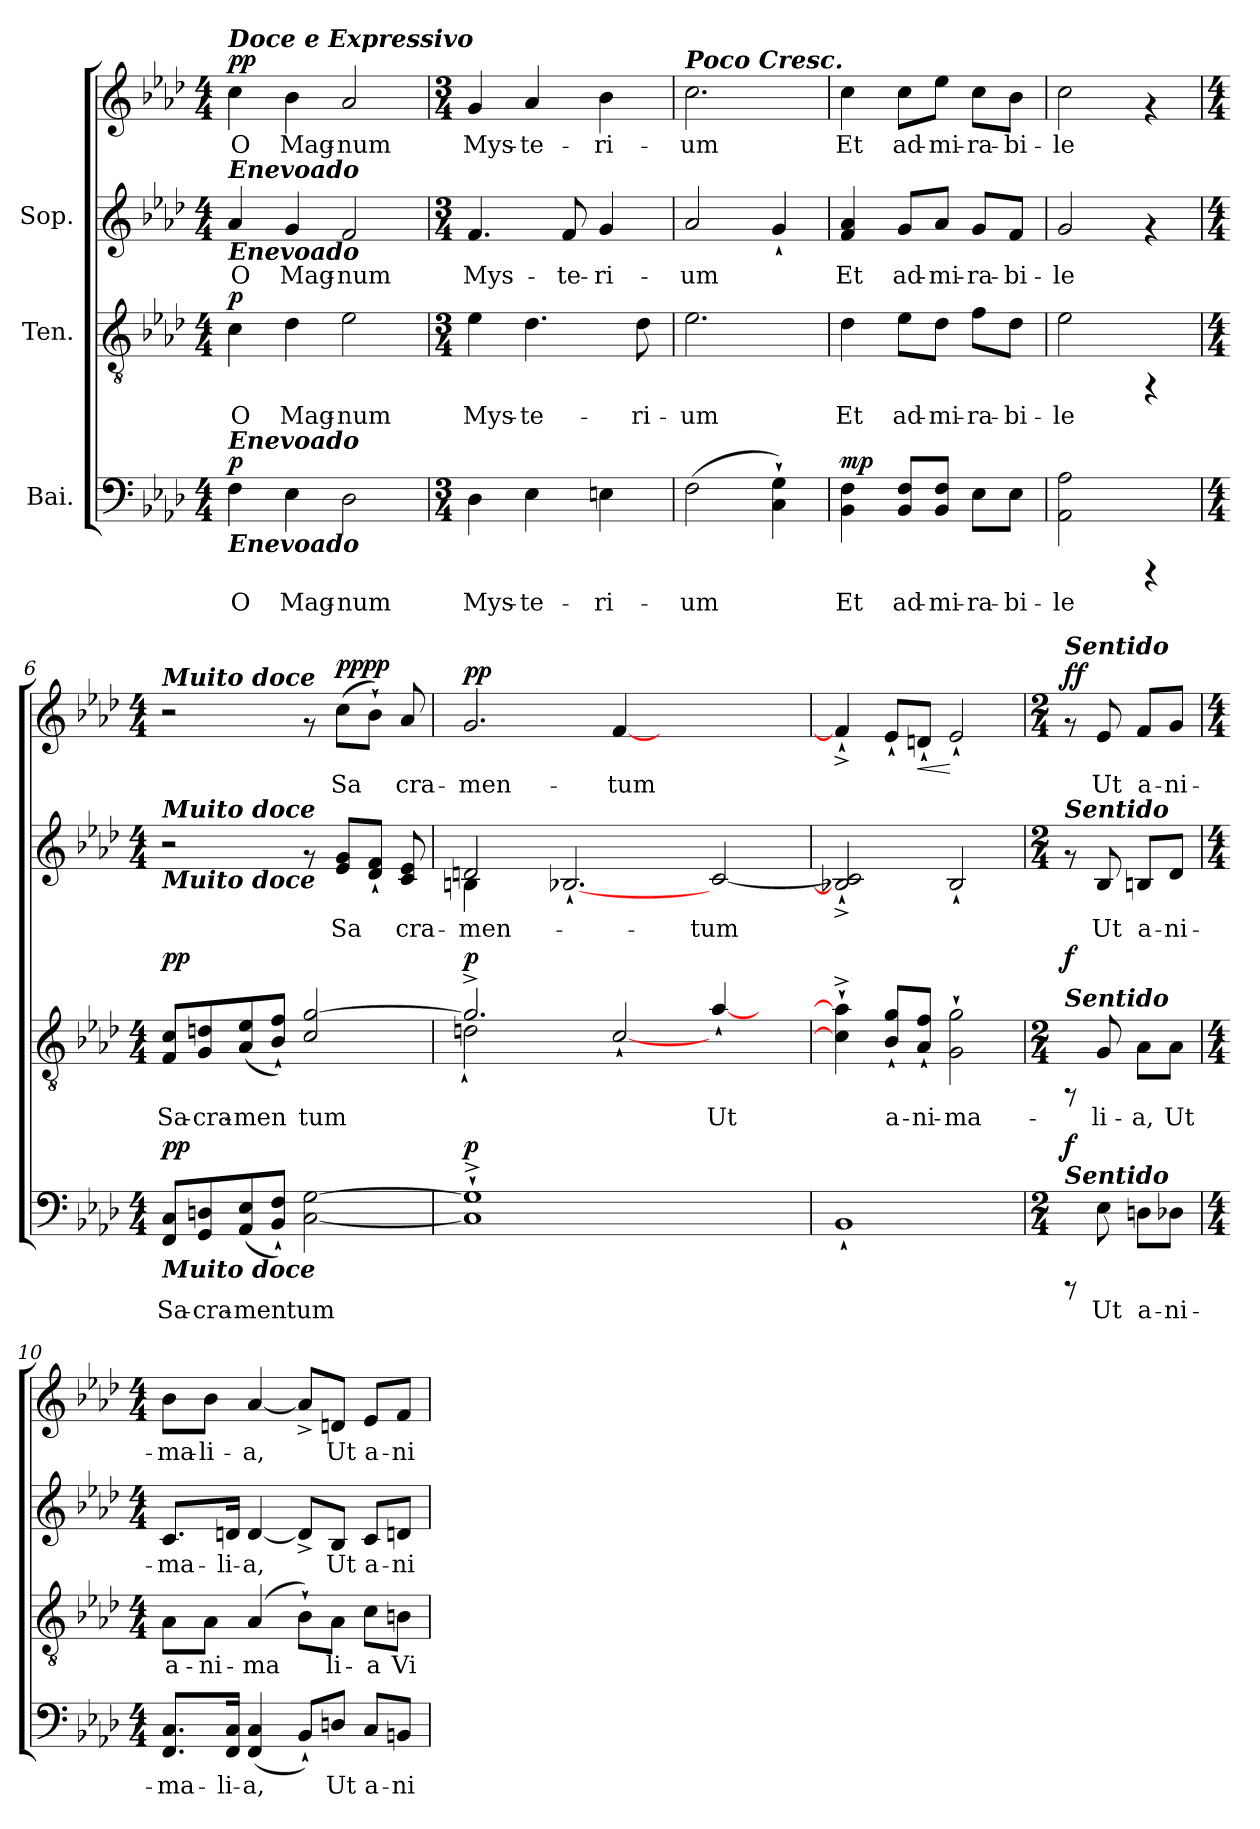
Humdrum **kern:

**kern	**text	**dynam	**kern	**text	**dynam	**kern	**text	**kern	**text	**dynam
*part3	*part3	*part3	*part2	*part2	*part2	*part1	*part1	*part1	*part1	*part1
*staff4	*staff4	*staff4	*staff3	*staff3	*staff3	*staff2	*staff2	*staff1	*staff1	*staff1/2
*I"Bai.	*	*	*I"Ten.	*	*	*I"Sop.	*	*	*	*
!!LO:PB:g=z
*stria5	*	*	*stria5	*	*	*stria5	*	*stria5	*	*
*clefF4	*	*	*clefGv2	*	*	*clefG2	*	*clefG2	*	*
*k[b-e-a-d-]	*	*	*k[b-e-a-d-]	*	*	*k[b-e-a-d-]	*	*k[b-e-a-d-]	*	*
*A-:	*	*	*A-:	*	*	*A-:	*	*A-:	*	*
*M4/4	*	*	*M4/4	*	*	*M4/4	*	*M4/4	*	*
*MM40	*	*	*MM40	*	*	*MM40	*	*MM40	*	*
=1	=1	=1	=1	=1	=1	=1	=1	=1	=1	=1
!	!	!	!	!	!	!	!	!LO:TX:a:Bi:t=Doce e Expressivo	!	!
!	!	!	!	!	!	!LO:TX:a:Bi:t=Enevoado	!	!	!	!
!	!	!	!	!	!	!LO:TX:b:Bi:t=Enevoado	!	!	!	!
!LO:TX:a:Bi:t=Enevoado	!	!	!	!	!	!	!	!	!	!
!LO:TX:b:Bi:t=Enevoado	!	!	!	!	!	!	!	!	!	!
!	!LO:LY:b	!LO:DY:b	!	!LO:LY:b	!LO:DY:b	!	!LO:LY:b	!	!LO:LY:b	!LO:DY:b=2
!	!	!	!	!	!	!	!	!	!	!LO:DY:n=1:b
4F\	O	p	4c\	O	p	4a-/	O	4cc\	O	p p
!	!LO:LY:b	!	!	!LO:LY:b	!	!	!LO:LY:b	!	!LO:LY:b	!
4E-\	Mag-	.	4d-\	Mag-	.	4g/	Mag-	4b-\	Mag-	.
!	!LO:LY:b	!	!	!LO:LY:b	!	!	!LO:LY:b	!	!LO:LY:b	!
2D-\	-num	.	2e-\	-num	.	2f/	-num	2a-/	-num	.
=2	=2	=2	=2	=2	=2	=2	=2	=2	=2	=2
*M3/4	*	*	*M3/4	*	*	*M3/4	*	*M3/4	*	*
!	!LO:LY:b	!	!	!LO:LY:b	!	!	!LO:LY:b	!	!LO:LY:b	!
4D-\	Mys-	.	4e-\	Mys-	.	4.f/	-Mys-	4g/	Mys-	.
!	!LO:LY:b	!	!	!LO:LY:b	!	!	!	!	!LO:LY:b	!
4E-\	-te-	.	4.d-\	-te-	.	.	.	4a-/	-te-	.
!	!	!	!	!	!	!	!LO:LY:b	!	!	!
.	.	.	.	.	.	8f/	-te-	.	.	.
!	!LO:LY:b	!	!	!	!	!	!LO:LY:b	!	!LO:LY:b	!
4En\	-ri-	.	.	.	.	4g/	-ri-	4b-\	-ri-	.
!	!	!	!	!LO:LY:b	!	!	!	!	!	!
.	.	.	8d-\	-ri-	.	.	.	.	.	.
=3	=3	=3	=3	=3	=3	=3	=3	=3	=3	=3
!	!	!	!	!	!	!	!	!LO:TX:a:Bi:t=Poco Cresc.	!	!
!	!LO:LY:b	!	!	!LO:LY:b	!	!	!LO:LY:b	!	!LO:LY:b	!
(>2F\	-um	.	2.e-\	-um	.	2a-/	um	2.cc\	-um	.
!	!LO:LY:b	!	!	!	!	!	!LO:LY:b	!	!	!
4G\`> 4C\`>)	.	.	.	.	.	4g`</	.	.	.	.
=4	=4	=4	=4	=4	=4	=4	=4	=4	=4	=4
!	!LO:LY:b	!LO:DY:b	!	!LO:LY:b	!	!	!LO:LY:b	!	!LO:LY:b	!LO:DY:b=2
!	!	!	!	!	!	!	!	!	!	!LO:DY:n=1:b
4F\ 4BB-\	Et	mp	4d-\	Et	.	4a-/ 4f/	-Et	4cc\	Et	mp mp
!	!LO:LY:b	!	!	!LO:LY:b	!	!	!LO:LY:b	!	!LO:LY:b	!
8F/ 8BB-/L	ad-	.	8e-\L	ad-	.	8g/L	ad-	8cc\L	ad-	.
!	!LO:LY:b	!	!	!LO:LY:b	!	!	!LO:LY:b	!	!LO:LY:b	!
8F/ 8BB-/J	-mi-	.	8d-\J	-mi-	.	8a-/J	-mi-	8ee-\J	-mi-	.
!	!LO:LY:b	!	!	!LO:LY:b	!	!	!LO:LY:b	!	!LO:LY:b	!
8E-\L	-ra-	.	8f\L	-ra-	.	8g/L	-ra-	8cc\L	-ra-	.
!	!LO:LY:b	!	!	!LO:LY:b	!	!	!LO:LY:b	!	!LO:LY:b	!
8E-\J	-bi-	.	8d-\J	-bi-	.	8f/J	-bi-	8b-\J	-bi-	.
=5	=5	=5	=5	=5	=5	=5	=5	=5	=5	=5
!	!LO:LY:b	!	!	!LO:LY:b	!	!	!LO:LY:b	!	!LO:LY:b	!
2A-\ 2AA-\	-le	.	2e-\	-le	.	2g/	le	2cc\	-le	.
4rCCC	.	.	4rFF	.	.	4rf	.	4rf	.	.
=6	=6	=6	=6	=6	=6	=6	=6	=6	=6	=6
*M4/4	*	*	*M4/4	*	*	*M4/4	*	*M4/4	*	*
!	!	!	!	!	!	!	!	!LO:TX:a:Bi:t=Muito doce	!	!
!	!	!	!	!	!	!LO:TX:a:Bi:t=Muito doce	!	!	!	!
!	!	!	!	!	!	!LO:TX:b:Bi:t=Muito doce	!	!	!	!
!LO:TX:b:Bi:t=Muito doce	!	!	!	!	!	!	!	!	!	!
!	!LO:LY:b	!LO:DY:b	!	!LO:LY:b	!LO:DY:b	!	!	!	!	!
8C/ 8FF/L	Sa-	pp	8c/ 8F/L	Sa-	pp	2r	.	2r	.	.
!	!LO:LY:b	!	!	!LO:LY:b	!	!	!	!	!	!
8Dn/ 8GG/	-cra-	.	8dn/ 8G/	-cra-	.	.	.	.	.	.
!	!LO:LY:b	!	!	!LO:LY:b	!	!	!	!	!	!
(>8E-/ 8AA-/	-men-	.	(>8e-/ 8A-/	-men-	.	.	.	.	.	.
!	!LO:LY:b	!	!	!LO:LY:b	!	!	!	!	!	!
8F/`< 8BB-/`<J)	-	.	8f/`< 8B-/`<J)	-	.	.	.	.	.	.
!	!LO:LY:b	!	!	!LO:LY:b	!	!	!	!	!	!
[>2G\ [>2C\	tum	.	[<2g/ 2c/	tum	.	8rf	.	8rf	.	.
!	!	!	!	!	!	!	!LO:LY:b	!	!LO:LY:b	!LO:DY:b=2
!	!	!	!	!	!	!	!	!	!	!LO:DY:n=1:b
.	.	.	.	.	.	8g/ 8e-/L	-Sa-	(>8cc\L	Sa-	pp pp
!	!	!	!	!	!	!	!LO:LY:b	!	!LO:LY:b	!
.	.	.	.	.	.	8f/`< 8d-/`<J	-	8b-`>\J)	-	.
!	!	!	!	!	!	!	!LO:LY:b	!	!LO:LY:b	!
.	.	.	.	.	.	8e-/ 8c/	cra-	8a-/	cra-	.
!!LO:LB:g=z
=7	=7	=7	=7	=7	=7	=7	=7	=7	=7	=7
*	*	*	*^	*	*	*	*	*	*	*
!	!	!LO:DY:b	!	!	!LO:LY:b	!LO:DY:b	!	!LO:LY:b	!	!LO:LY:b	!LO:DY:b=2
*	*	*	*	*	*	*	*^	*	*	*	*
!	!	!	!	!	!	!	!	!	!	!	!	!LO:DY:n=1:b
1G]^>`< 1C]^>`<	.	p	2.g^</]	2dn`>\	.	p	2dn/	4Bn\	men-	2.g/	-men-	p p
.	.	.	.	.	.	.	.	1.ryy	.	.	.	.
.	.	.	.	4ryy	.	.	[<2.B-X`</	.	.	.	.	.
!	!	!	!	!	!	!	!	!	!	!	!LO:LY:b	!
.	.	.	[<2c`</	1ryy	.	.	.	.	.	[<4f/	-tum	.
2.ryy	.	.	.	.	.	.	.	.	.	2.ryy	.	.
!	!	!	!	!	!LO:LY:b	!	!	!	!LO:LY:b	!	!	!
.	.	.	[<4a-`</	.	Ut	.	[<2c/	.	-tum	.	.	.
.	.	.	4ryy	.	.	.	.	.	.	.	.	.
*	*	*	*v	*v	*	*	*	*	*	*	*	*
*	*	*	*	*	*	*v	*v	*	*	*	*
=8	=8	=8	=8	=8	=8	=8	=8	=8	=8	=8
!	!	!	!	!LO:LY:b	!	!	!	!	!	!
1BB-`<	.	.	4a-\]^>`> 4c\]^>`>	.	.	2c/]^>`< 2B-X/]^>`<	.	4f^>`</]	.	.
!	!	!	!	!LO:LY:b	!	!	!	!	!	!
.	.	.	8g/`< 8B-/`<L	a-	.	.	.	8e-`</L	.	.
!	!	!	!	!LO:LY:b	!	!	!	!	!	!LO:HP:b
.	.	.	8f/`< 8A-/`<J	-ni-	.	.	.	8dn`</J	.	<
!	!	!	!	!LO:LY:b	!	!	!	!	!	!
.	.	.	2g\`> 2G\`>	-ma-	.	2B-`</	.	2e-`</	.	[
=9	=9	=9	=9	=9	=9	=9	=9	=9	=9	=9
*M2/4	*	*	*M2/4	*	*	*M2/4	*	*M2/4	*	*
!	!	!	!	!	!	!	!	!LO:TX:a:Bi:t=Sentido	!	!
!	!	!	!	!	!	!LO:TX:a:Bi:t=Sentido	!	!	!	!
!	!	!	!LO:TX:a:Bi:t=Sentido	!	!	!	!	!	!	!
!LO:TX:a:Bi:t=Sentido	!	!	!	!	!	!	!	!	!	!
!	!	!LO:DY:b	!	!	!LO:DY:b	!	!	!	!	!LO:DY:b=2
!	!	!	!	!	!	!	!	!	!	!LO:DY:n=1:b
8rCCC	.	f	8rFF	.	f	8rf	.	8rf	.	f f
!	!LO:LY:b	!	!	!LO:LY:b	!	!	!LO:LY:b	!	!LO:LY:b	!
8E-\	Ut	.	8G/	-li-	.	8B-/	-Ut	8e-/	Ut	.
!	!LO:LY:b	!	!	!LO:LY:b	!	!	!LO:LY:b	!	!LO:LY:b	!
8Dn\L	a-	.	8A-\L	-a,	.	8Bn/L	a-	8f/L	a-	.
!	!LO:LY:b	!	!	!LO:LY:b	!	!	!LO:LY:b	!	!LO:LY:b	!
8D-X\J	-ni-	.	8A-\J	Ut	.	8d-/J	-ni-	8g/J	-ni-	.
=10	=10	=10	=10	=10	=10	=10	=10	=10	=10	=10
*M4/4	*	*	*M4/4	*	*	*M4/4	*	*M4/4	*	*
!	!LO:LY:b	!	!	!LO:LY:b	!	!	!LO:LY:b	!	!LO:LY:b	!
8.C/ 8.FF/L	-ma-	.	8A-\L	a-	.	8.c/L	-ma-	8b-\L	-ma-	.
!	!	!	!	!LO:LY:b	!	!	!	!	!LO:LY:b	!
.	.	.	8A-\J	-ni-	.	.	.	8b-\J	-li-	.
!	!LO:LY:b	!	!	!	!	!	!LO:LY:b	!	!	!
16C/ 16FF/J	-li-	.	.	.	.	16dn/J	-li-	.	.	.
!	!LO:LY:b	!	!	!LO:LY:b	!	!	!LO:LY:b	!	!LO:LY:b	!
(>4C/ 4FF/	-a,	.	(>4A-/	-ma-	.	[<4d/	-a,	[<4a-/	-a,	.
!	!LO:LY:b	!	!	!LO:LY:b	!	!	!LO:LY:b	!	!LO:LY:b	!
8BB-`</L)	.	.	8B-`>\L)	-	.	8d^</L]	.	8a-^</L]	.	.
!	!LO:LY:b	!	!	!LO:LY:b	!	!	!LO:LY:b	!	!LO:LY:b	!
8Dn/J	Ut	.	8A-\J	li-	.	8B-/J	Ut	8dn/J	Ut	.
!	!LO:LY:b	!	!	!LO:LY:b	!	!	!LO:LY:b	!	!LO:LY:b	!
8C/L	a-	.	8c\L	-a	.	8c/L	a-	8e-/L	a-	.
!	!LO:LY:b	!	!	!LO:LY:b	!	!	!LO:LY:b	!	!LO:LY:b	!
8BBn/J	-ni-	.	8Bn\J	Vi-	.	8dn/J	-ni-	8f/J	-ni-	.
=	=	=	=	=	=	=	=	=	=	=
*-	*-	*-	*-	*-	*-	*-	*-	*-	*-	*-
